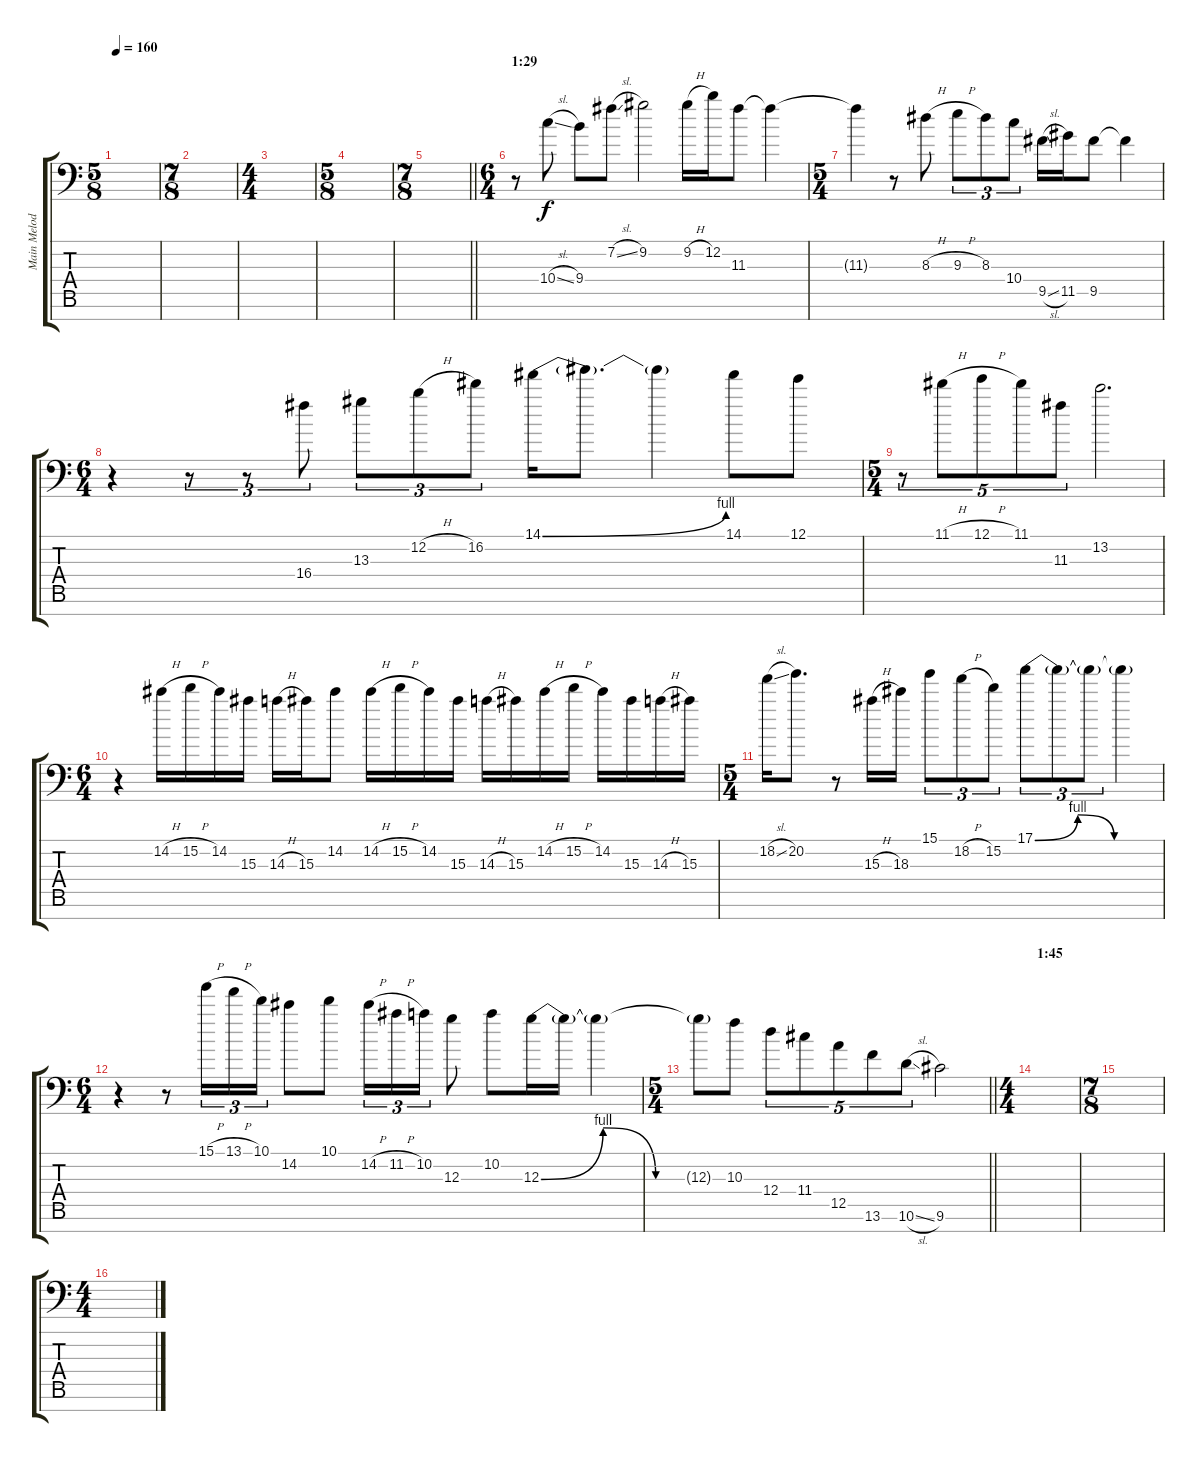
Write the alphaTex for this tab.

\track ("Main Melodies And Leads R" "Main Melod") {mute instrument distortionguitar}
\staff {score tabs}
\tuning (E4 B3 G3 D3 A2 E2 A1) {hide}
\ts (5 8)
\tempo 160
\clef f4
\ks c
|
\ts (7 8)
|
\ts (4 4)
|
\ts (5 8)
|
\ts (7 8)
\barLineRight lightlight
|
\ts (6 4)
\section ("" "1:29")
r.8 10.4{sl}.8 9.4.8 7.2{sl}.8 9.2.2 9.2{h}.16 12.2.16 11.3.8 11.3{t}.4 |
\ts (5 4)
11.3{t}.4 r.8 8.3{h}.8 9.3{h}.8{tu (3 2)} 8.3.8{tu (3 2)} 10.4.8{tu (3 2)} 9.5{sl}.16 11.5.16 9.5.8 9.5{t}.4 |
\ts (6 4)
r.4 r.8{tu (3 2)} r.8{tu (3 2)} 16.4.8{tu (3 2)} 13.3.8{tu (3 2)} 12.2{h}.8{tu (3 2)} 16.2.8{tu (3 2)} 14.1{be (bend 0 0 60 4)}.16 14.1{t}.8{d} 14.1{t}.4 14.1.8 12.1.8 |
\ts (5 4)
r.8{tu (5 4)} 11.1{h}.8{tu (5 4)} 12.1{h}.8{tu (5 4)} 11.1.8{tu (5 4)} 11.3.8{tu (5 4)} 13.2.2{d} |
\ts (6 4)
r.4 14.2{h}.16 15.2{h}.16 14.2.16 15.3.16 14.3{h}.16 15.3.16 14.2.8 14.2{h}.16 15.2{h}.16 14.2.16 15.3.16 14.3{h}.16 15.3.16 14.2{h}.16 15.2{h}.16 14.2.16 15.3.16 14.3{h}.16 15.3.16 |
\ts (5 4)
18.2{sl}.16 20.2.8{d} r.8 15.3{h}.16 18.3.16 15.1.8{tu (3 2)} 18.2{h}.8{tu (3 2)} 15.2.8{tu (3 2)} 17.1{be (custom 0 0 20 4 37 0 60 0)}.8{tu (3 2)} 17.1{t}.8{tu (3 2)} 17.1{t}.8{tu (3 2)} 17.1{t}.4 |
\ts (6 4)
r.4 r.8 15.1{h}.16{tu (3 2)} 13.1{h}.16{tu (3 2)} 10.1.16{tu (3 2)} 14.2.8 10.1.8 14.2{h}.16{tu (3 2)} 11.2{h}.16{tu (3 2)} 10.2.16{tu (3 2)} 12.3.8 10.2.8 12.3{be (custom 0 0 20 4 37 0 60 0)}.16 12.3{t}.16 12.3{t}.4 |
\ts (5 4)
\barLineRight lightlight
12.3{t}.8 10.3.8 12.4.8{tu (5 4)} 11.4.8{tu (5 4)} 12.5.8{tu (5 4)} 13.6.8{tu (5 4)} 10.6{sl}.8{tu (5 4)} 9.6.2 |
\ts (4 4)
\section ("" "1:45")
|
\ts (7 8)
|
\ts (4 4)
